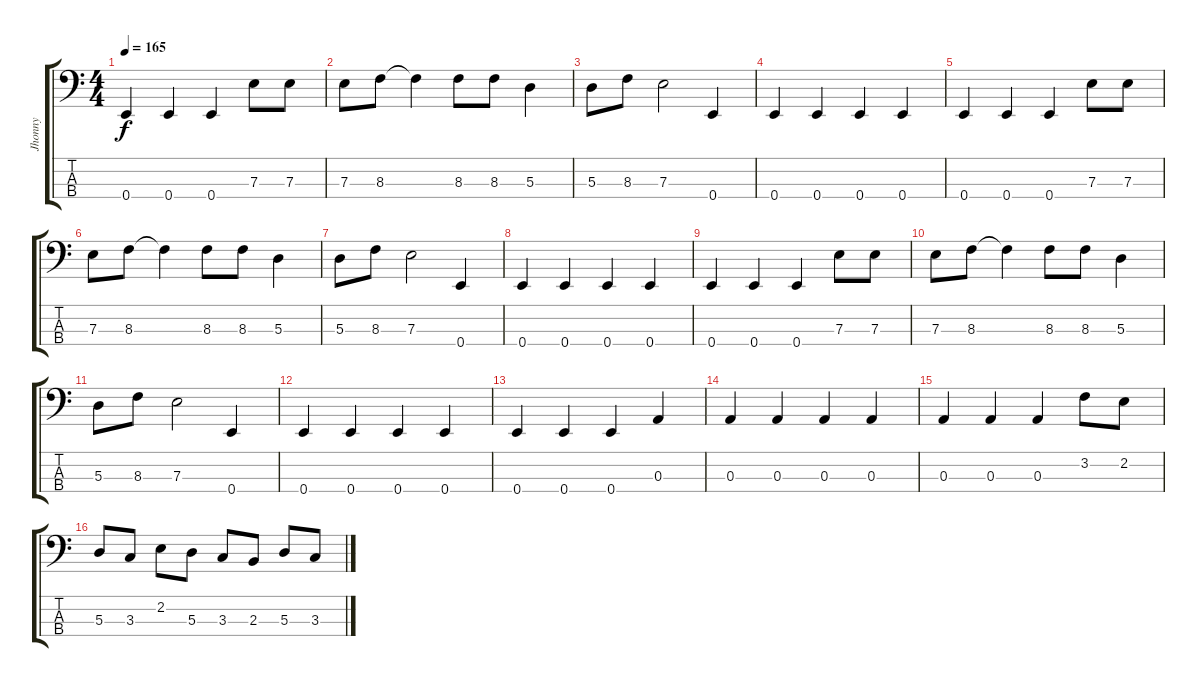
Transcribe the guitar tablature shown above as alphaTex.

\track ("Jhonny" "Jhonny") {instrument electricbassfinger}
\staff {score tabs}
\tuning (G2 D2 A1 E1) {hide}
\ts (4 4)
\tempo 165
\clef f4
\ks c
0.4.4{dy f} 0.4.4 0.4.4 7.3.8 7.3.8 |
7.3.8 8.3.8 8.3{t}.4 8.3.8 8.3.8 5.3.4 |
5.3.8 8.3.8 7.3.2 0.4.4 |
0.4.4 0.4.4 0.4.4 0.4.4 |
0.4.4 0.4.4 0.4.4 7.3.8 7.3.8 |
7.3.8 8.3.8 8.3{t}.4 8.3.8 8.3.8 5.3.4 |
5.3.8 8.3.8 7.3.2 0.4.4 |
0.4.4 0.4.4 0.4.4 0.4.4 |
0.4.4 0.4.4 0.4.4 7.3.8 7.3.8 |
7.3.8 8.3.8 8.3{t}.4 8.3.8 8.3.8 5.3.4 |
5.3.8 8.3.8 7.3.2 0.4.4 |
0.4.4 0.4.4 0.4.4 0.4.4 |
0.4.4 0.4.4 0.4.4 0.3.4 |
0.3.4 0.3.4 0.3.4 0.3.4 |
0.3.4 0.3.4 0.3.4 3.2.8 2.2.8 |
5.3.8 3.3.8 2.2.8 5.3.8 3.3.8 2.3.8 5.3.8 3.3.8
